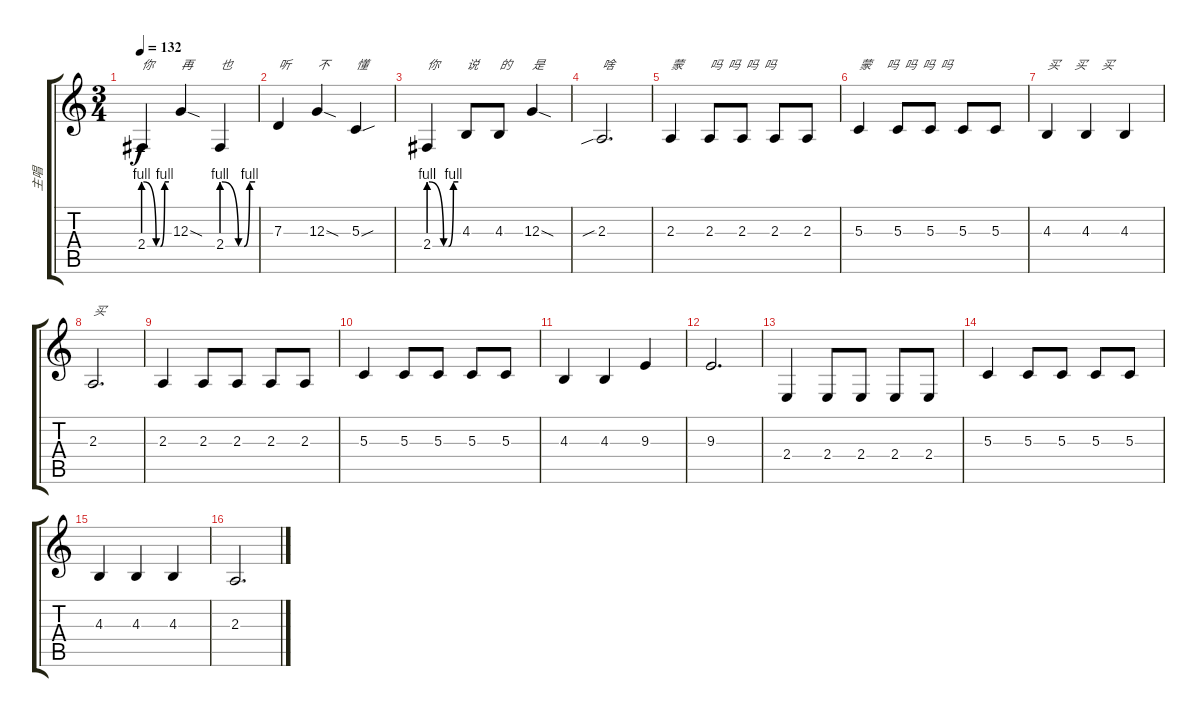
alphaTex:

\track ("主唱" "主唱") {instrument accordion}
\staff {score tabs}
\tuning (E4 B3 G3 D3 A2 E2) {hide}
\ts (3 4)
\tempo 132
\clef g2
\ks c
2.4{be (custom 0 4 30 0 40 0 50 4 60 4)}.4{txt "你" dy f} 12.3{sod}.4{txt "再"} 2.4{be (custom 0 4 30 0 40 0 50 4 60 4)}.4{txt "也"} |
7.3.4{txt "听"} 12.3{sod}.4{txt "不"} 5.3{sou}.4{txt "懂"} |
2.4{be (custom 0 4 30 0 40 0 50 4 60 4)}.4{txt "你"} 4.3.8{txt "说"} 4.3.8{txt "的"} 12.3{sod}.4{txt "是"} |
2.3{sib}.2{d txt "啥"} |
2.3.4{txt "蒙"} 2.3.8{txt "吗  吗  吗  吗"} 2.3.8 2.3.8 2.3.8 |
5.3.4{txt "蒙     吗  吗  吗  吗"} 5.3.8 5.3.8 5.3.8 5.3.8 |
4.3.4{txt "买     买     买"} 4.3.4 4.3.4 |
2.3.2{d txt "买"} |
2.3.4 2.3.8 2.3.8 2.3.8 2.3.8 |
5.3.4 5.3.8 5.3.8 5.3.8 5.3.8 |
4.3.4 4.3.4 9.3.4 |
9.3.2{d} |
2.4.4 2.4.8 2.4.8 2.4.8 2.4.8 |
5.3.4 5.3.8 5.3.8 5.3.8 5.3.8 |
4.3.4 4.3.4 4.3.4 |
2.3.2{d}
